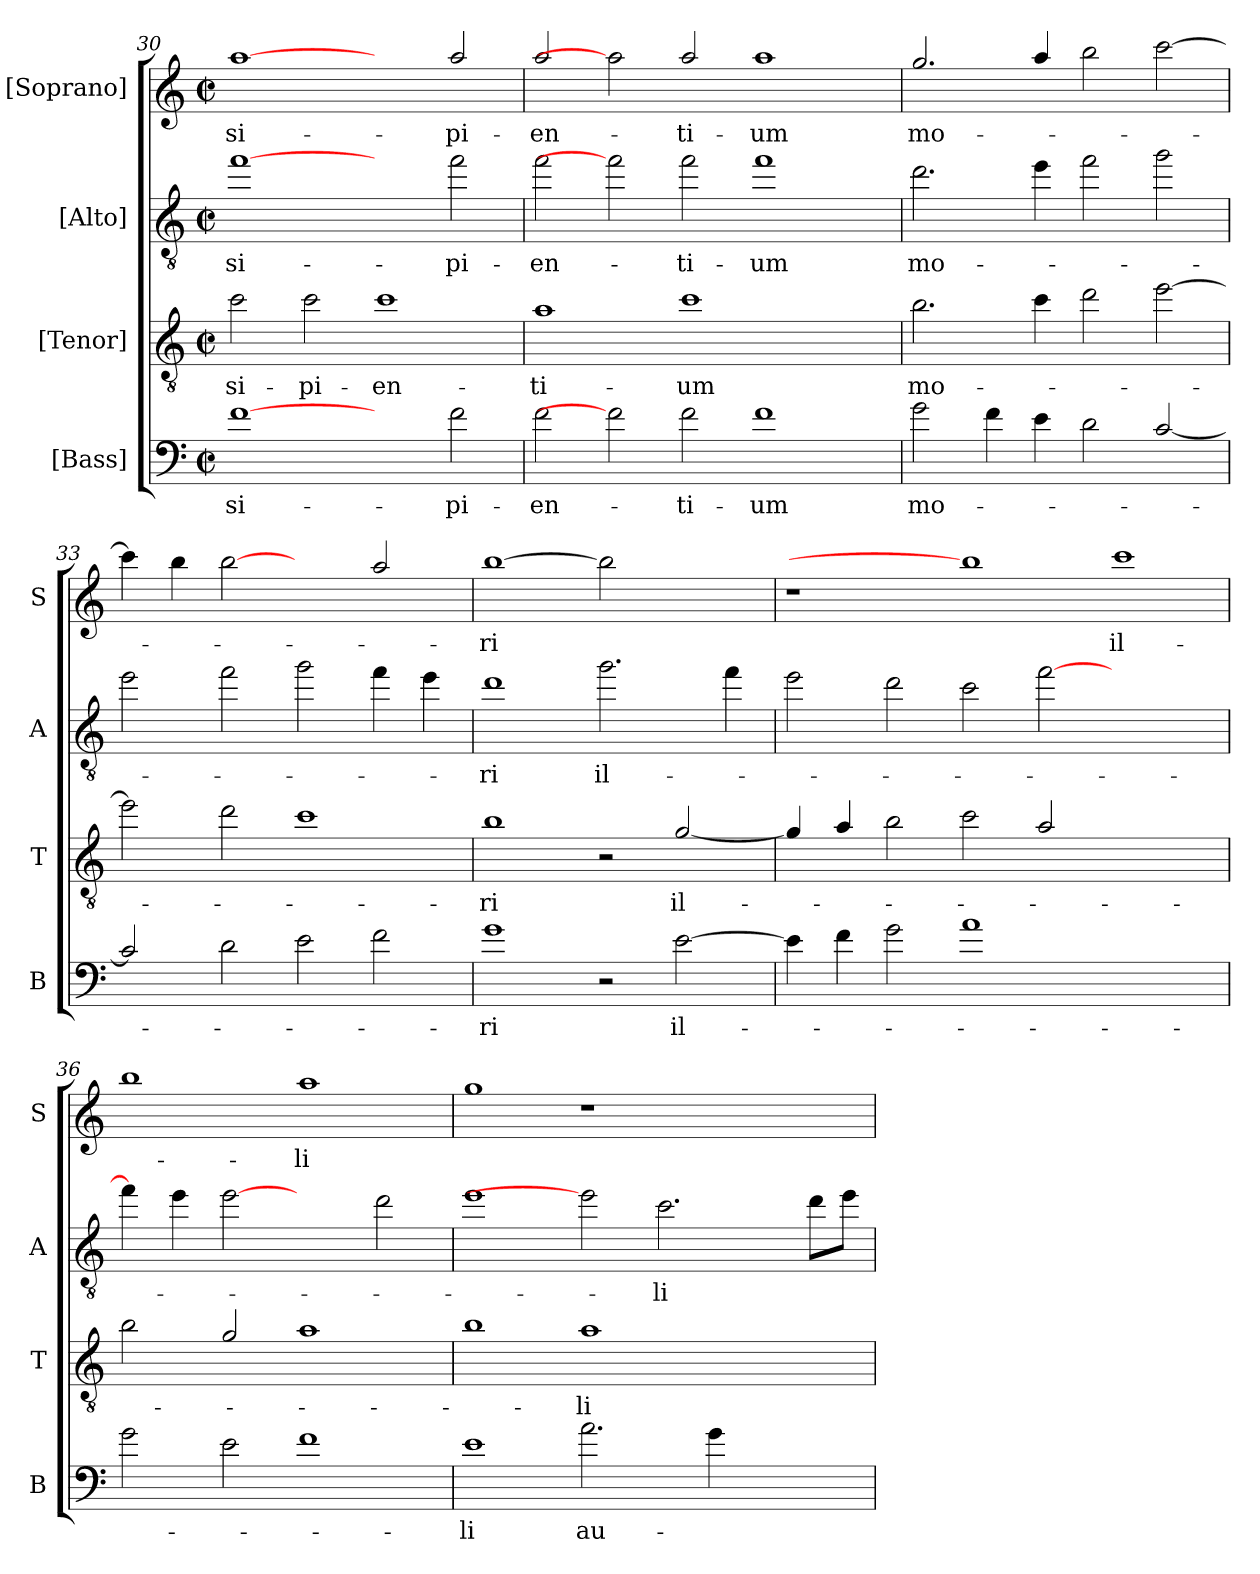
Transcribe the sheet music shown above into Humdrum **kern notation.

**kern	**text	**kern	**text	**kern	**text	**kern	**text
*part4	*part4	*part3	*part3	*part2	*part2	*part1	*part1
*staff4	*staff4	*staff3	*staff3	*staff2	*staff2	*staff1	*staff1
*I"[Bass]	*	*I"[Tenor]	*	*I"[Alto]	*	*I"[Soprano]	*
*I'B	*	*I'T	*	*I'A	*	*I'S	*
*clefF4	*	*clefGv2	*	*clefGv2	*	*clefG2	*
*ITrd7c12	*	*ITrd7c12	*	*ITrd7c12	*	*ITrd7c12	*
*k[]	*	*k[]	*	*k[]	*	*k[]	*
*C:	*	*C:	*	*C:	*	*C:	*
*M2/2	*	*M2/2	*	*M2/2	*	*M2/2	*
*met(c|)	*	*met(c|)	*	*met(c|)	*	*met(c|)	*
=30	=30	=30	=30	=30	=30	=30	=30
!	!LO:LY:b	!	!LO:LY:b	!	!LO:LY:b	!	!LO:LY:b
[1F	-si-	2c\	-si-	[1f	-si-	[1a	-si-
!	!	!	!LO:LY:b	!	!	!	!
.	.	2c\	-pi-	.	.	.	.
!	!	!	!LO:LY:b	!	!	!	!
2ryy	.	1c	-en-	2ryy	.	2ryy	.
!	!LO:LY:b	!	!	!	!LO:LY:b	!	!LO:LY:b
2F\	-pi-	.	.	2f\	-pi-	2a/	-pi-
!!LO:PB:g=z
=31	=31	=31	=31	=31	=31	=31	=31
!	!LO:LY:b	!	!LO:LY:b	!	!LO:LY:b	!	!LO:LY:b
2F\	-en-	1A	-ti-	2f\	-en-	2a/	-en-
2F]	.	.	.	2f]	.	2a]	.
!	!LO:LY:b	!	!LO:LY:b	!	!LO:LY:b	!	!LO:LY:b
2F\	-ti-	1c	-um	2f\	-ti-	2a/	-ti-
!	!LO:LY:b	!	!	!	!LO:LY:b	!	!LO:LY:b
1F	-um	.	.	1f	-um	1a	-um
.	.	2ryy	.	.	.	.	.
=32	=32	=32	=32	=32	=32	=32	=32
!	!LO:LY:b	!	!LO:LY:b	!	!LO:LY:b	!	!LO:LY:b
2G\	mo-	2.B\	mo-	2.d\	mo-	2.g/	mo-
4F\	.	.	.	.	.	.	.
4E\	.	4c\	.	4e\	.	4a/	.
2D\	.	2d\	.	2f\	.	2b\	.
[2C/	.	[2e\	.	2g\	.	[2cc\	.
=33	=33	=33	=33	=33	=33	=33	=33
2C/]	.	2e\]	.	2e\	.	4cc\]	.
.	.	.	.	.	.	4b\	.
2D\	.	2d\	.	2f\	.	[2b	.
2E\	.	1c	.	2g\	.	2ryy	.
2F\	.	.	.	4f\	.	2a/	.
.	.	.	.	4e\	.	.	.
=34	=34	=34	=34	=34	=34	=34	=34
!	!LO:LY:b	!	!LO:LY:b	!	!LO:LY:b	!	!LO:LY:b
1G	-ri	1B	-ri	1d	-ri	[1b	-ri
!	!	!	!	!	!LO:LY:b	!	!
2r	.	2r	.	2.g\	il-	2b]	.
!	!LO:LY:b	!	!LO:LY:b	!	!	!	!
[2E\	il-	[2G/	il-	.	.	2ryy	.
.	.	.	.	4f\	.	.	.
=35	=35	=35	=35	=35	=35	=35	=35
4E\]	.	4G/]	.	2e\	.	1r	.
4F\	.	4A/	.	.	.	.	.
2G\	.	2B\	.	2d\	.	.	.
1A	.	2c\	.	2c\	.	1b]	.
.	.	2A/	.	[2f\	.	.	.
!	!	!	!	!	!	!	!LO:LY:b
1ryy	.	1ryy	.	1ryy	.	1cc	il-
!!LO:LB:g=z
=36	=36	=36	=36	=36	=36	=36	=36
2G\	.	2B\	.	4f\]	.	1b	.
.	.	.	.	4e\	.	.	.
2E\	.	2G/	.	[2e	.	.	.
!	!	!	!	!	!	!	!LO:LY:b
1F	.	1A	.	2ryy	.	1a	-li
.	.	.	.	2d\	.	.	.
=37	=37	=37	=37	=37	=37	=37	=37
!	!LO:LY:b	!	!	!	!	!	!
1E	-li	1B	.	1e	.	1g	.
!	!LO:LY:b	!	!LO:LY:b	!	!	!	!
2.A\	au-	1A	-li	2e]	.	1r	.
!	!	!	!	!	!LO:LY:b	!	!
.	.	.	.	2.c\	-li	.	.
4G\	.	.	.	.	.	.	.
2ryy	.	2ryy	.	.	.	2ryy	.
.	.	.	.	8d\L	.	.	.
.	.	.	.	8e\J	.	.	.
=	=	=	=	=	=	=	=
*-	*-	*-	*-	*-	*-	*-	*-
